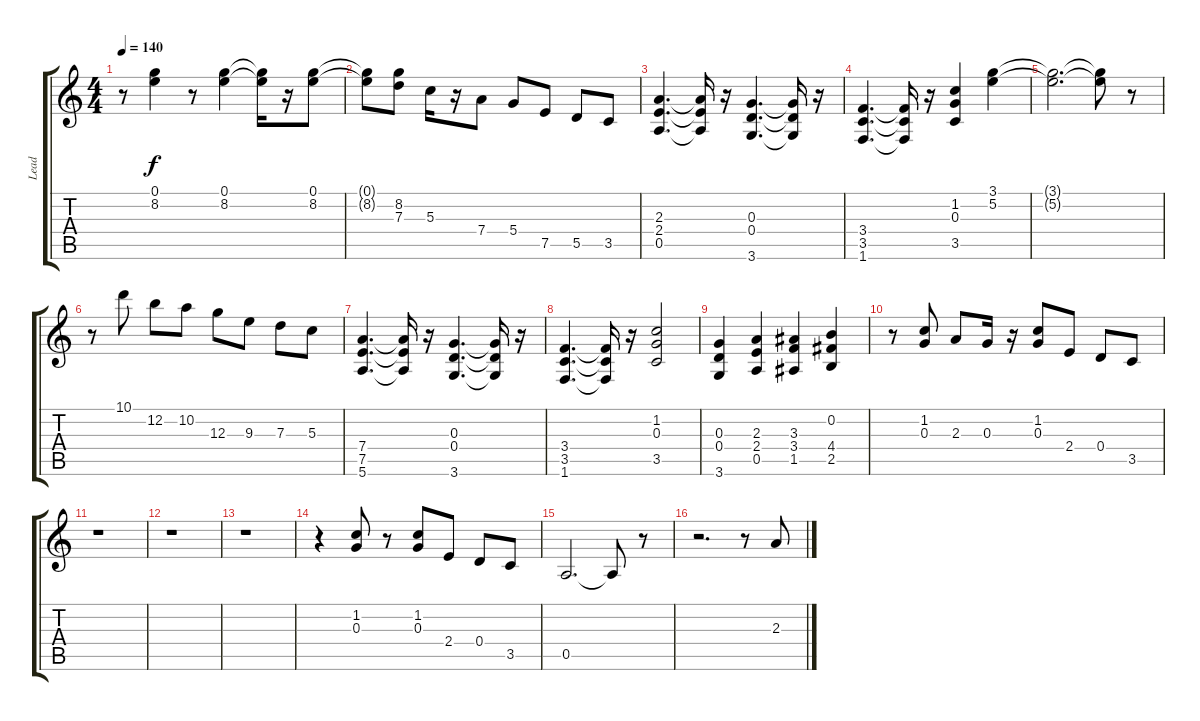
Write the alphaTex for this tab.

\track ("Lead" "Lead") {instrument distortionguitar}
\staff {score tabs}
\tuning (E4 B3 G3 D3 A2 E2) {hide}
\ts (4 4)
\tempo 140
\clef g2
\ks c
r.8{dy f} (0.1 8.2).4 r.8 (0.1 8.2).4 (0.1{t} 8.2{t}).16 r.16 (0.1 8.2).8 |
(0.1{t} 8.2{t}).8 (8.2 7.3).8 5.3.16 r.16 7.4.8 5.4.8 7.5.8 5.5.8 3.5.8 |
(2.3 2.4 0.5).4{d} (2.3{t} 2.4{t} 0.5{t}).16 r.16 (0.3 0.4 3.6).4{d} (0.3{t} 0.4{t} 3.6{t}).16 r.16 |
(3.4 3.5 1.6).4{d} (3.4{t} 3.5{t} 1.6{t}).16 r.16 (1.2 0.3 3.5).4 (3.1 5.2).4 |
(3.1{t} 5.2{t}).2{d} (3.1{t} 5.2{t}).8 r.8 |
r.8 10.1.8 12.2.8 10.2.8 12.3.8 9.3.8 7.3.8 5.3.8 |
(7.4 7.5 5.6).4{d} (7.4{t} 7.5{t} 5.6{t}).16 r.16 (0.3 0.4 3.6).4{d} (0.3{t} 0.4{t} 3.6{t}).16 r.16 |
(3.4 3.5 1.6).4{d} (3.4{t} 3.5{t} 1.6{t}).16 r.16 (1.2 0.3 3.5).2 |
(0.3 0.4 3.6).4 (2.3 2.4 0.5).4 (3.3 3.4 1.5).4 (0.2 4.4 2.5).4 |
r.8 (1.2 0.3).8 2.3.8 0.3.16 r.16 (1.2 0.3).8 2.4.8 0.4.8 3.5.8 |
r.1 |
r.1 |
r.1 |
r.4 (1.2 0.3).8 r.8 (1.2 0.3).8 2.4.8 0.4.8 3.5.8 |
0.5.2{d} 0.5{t}.8 r.8 |
r.2{d} r.8 2.3.8
